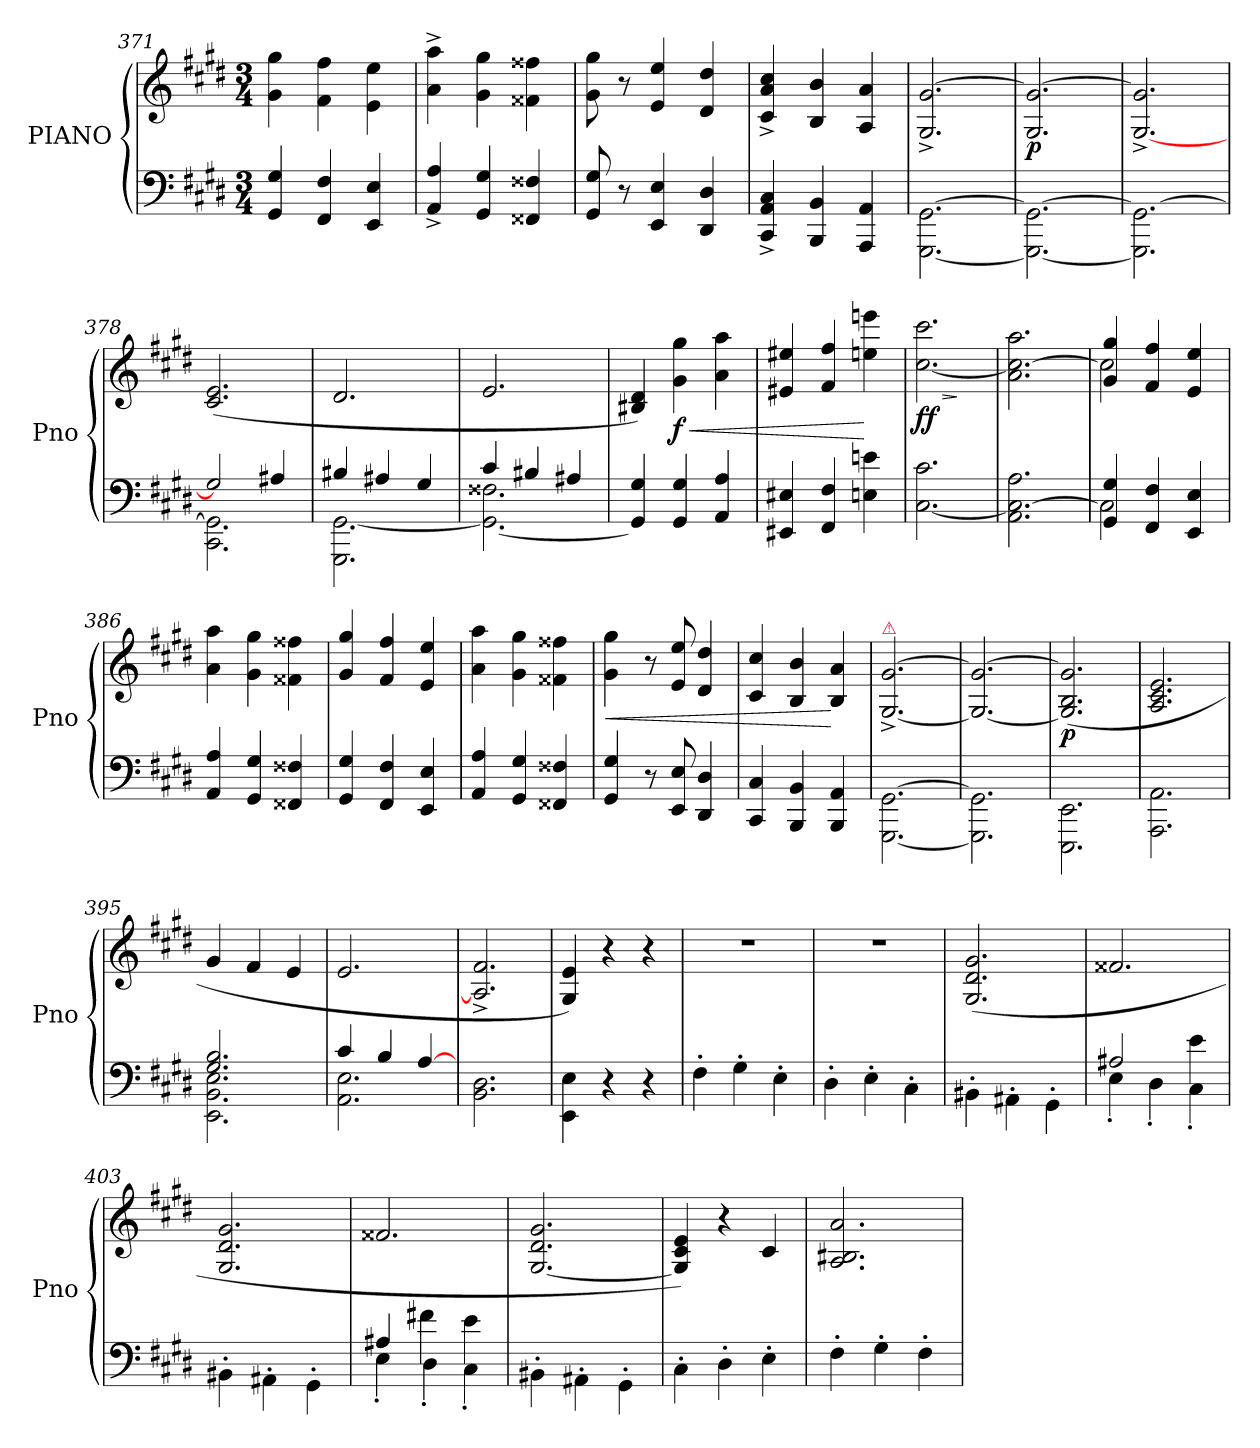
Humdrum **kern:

**kern	**kern	**dynam
*part1	*part1	*part1
*staff2	*staff1	*staff1/2
*I"PIANO	*	*
*I'Pno	*	*
*clefF4	*clefG2	*
*k[f#c#g#d#]	*k[f#c#g#d#]	*
*M3/4	*M3/4	*
=371	=371	=371
4GG# 4G#	4g# 4gg#	.
4FF# 4F#	4f# 4ff#	.
4EE 4E	4e\ 4ee\	.
=372	=372	=372
4AA^</ 4A^</	4a^> 4aa^>	.
4GG# 4G#	4g# 4gg#	.
4FF##X 4F##X	4f##X 4ff##X	.
=373	=373	=373
8GG# 8G#	8g# 8gg#	.
8r	8r	.
4EE 4E	4e 4ee	.
4DD# 4D#	4d# 4dd#	.
=374	=374	=374
4CC#^< 4AA^< 4C#^<	4c#^< 4a^< 4cc#^<	.
4BBB 4BB	4B 4b	.
4AAA 4AA	4A 4a	.
=375	=375	=375
[<2.GGG#\ [>2.GG#\	2.G#^</ [>2.g#^</	.
=376	=376	=376
!	!	!LO:DY:b
2.GGG#_\ 2.GG#_>\	2.G#/ 2.g#_/	p
=377	=377	=377
2.GGG#]\ 2.GG#_\	[<2.G#^</ 2.g#]^</	.
=378	=378	=378
*^	*	*
2G#]	2.CC# 2.GG#]	(>2.c# 2.e	.
4A#X	.	.	.
=379	=379	=379	=379
4B#X	2.GGG# [>2.GG#	2.d#	.
4A#X	.	.	.
4G#	.	.	.
=380	=380	=380	=380
4c#	2.GG#_ 2.F##X	2.e	.
4B#X	.	.	.
4A#X	.	.	.
*v	*v	*	*
=381	=381	=381
4GG#] 4G#	4B#X 4d#)	.
!	!	!LO:HP:b
!	!	!LO:DY:n=1:b
4GG# 4G#	4g# 4gg#	< f
4AA/ 4A/	4a 4aa	.
=382	=382	=382
4EE#X 4E#X	4e#X 4ee#X	.
4FF# 4F#	4f#/ 4ff#/	.
4En 4en	4een 4eeen	[
=383	=383	=383
!	!	!LO:HP:b
!	!	!LO:DY:n=1:b
[>2.C# 2.c#	[>2.cc# 2.ccc#	> ff
.	.	]
=384	=384	=384
2.AA 2.C#_ 2.A	2.a 2.cc#_ 2.aa	.
=385	=385	=385
*^	*^	*
4GG# 4G#	2C#]	4g# 4gg#	2cc#]	.
4FF# 4F#	.	4f# 4ff#	.	.
4EE 4E	4ryy	4e 4ee	4ryy	.
*v	*v	*	*	*
*	*v	*v	*
=386	=386	=386
4AA/ 4A/	4a 4aa	.
4GG# 4G#	4g# 4gg#	.
4FF##X 4F##X	4f##X 4ff##X	.
=387	=387	=387
4GG# 4G#	4g#/ 4gg#/	.
4FF# 4F#	4f#/ 4ff#/	.
4EE 4E	4e/ 4ee/	.
=388	=388	=388
4AA/ 4A/	4a 4aa	.
4GG# 4G#	4g# 4gg#	.
4FF##X 4F##X	4f##X 4ff##X	.
=389	=389	=389
!	!	!LO:HP:b
4GG# 4G#	4g# 4gg#	<
8r	8r	.
8EE 8E	8e 8ee	.
4DD# 4D#	4d# 4dd#	.
=390	=390	=390
4CC# 4C#	4c# 4cc#	.
4BBB 4BB	4B 4b	.
4BBB 4AA	4B 4a	[
=391	=391	=391
!	!LO:TX:a:color=crimson:t=⚠	!
[2.GGG#\ [2.GG#\	[<2.G#^</ [>2.g#^</	.
=392	=392	=392
2.GGG#]\ 2.GG#]\	2.G#_/ 2.g#_/	.
=393	=393	=393
!	!	!LO:DY:b
2.EEE\ 2.EE\	(>2.G#]/ 2.B/ 2.g#]/	p
=394	=394	=394
2.AAA\ 2.AA\	2.A/ 2.c#/ 2.e/	.
=395	=395	=395
*^	*	*
2.G# 2.B	2.EE 2.BB 2.E	4g#	.
.	.	4f#	.
.	.	4e	.
=396	=396	=396	=396
4c#	2.AA 2.E	2.e	.
4B	.	.	.
[<4A	.	.	.
*v	*v	*	*
=397	=397	=397
2.BB\ 2.D#\	2.A]^</ 2.f#^</	.
=398	=398	=398
4EE\ 4E\	4G#/ 4e/)	.
4r	4r	.
4r	4r	.
=399	=399	=399
4F#'>	2.r	.
4G#'>	.	.
4E'>	.	.
=400	=400	=400
4D#'>	2.r	.
4E'>	.	.
4C#'>\	.	.
=401	=401	=401
4BB#X'<\	(>2.G#/ 2.d#/ 2.g#/	.
4AA#X'<\	.	.
4GG#'<\	.	.
=402	=402	=402
*^	*	*
2A#X	4E'<	2.f##X	.
.	4D#'<	.	.
4e\	4C#'<\	.	.
*v	*v	*	*
=403	=403	=403
4BB#X'<\	2.G#/ 2.d#/ 2.g#/	.
4AA#X'<\	.	.
4GG#'<\	.	.
=404	=404	=404
*^	*	*
4A#X	4E'<	2.f##X	.
4f#X\	4D#'<	.	.
4e\	4C#'<\	.	.
*v	*v	*	*
=405	=405	=405
4BB#X'<\	[2.G#/ 2.d#/ 2.g#/	.
4AA#X'<\	.	.
4GG#'<\	.	.
=406	=406	=406
4C#'<\	4G#]/ 4c#/ 4e/)	.
4D#'<	4r	.
4E'<	4c#	.
=407	=407	=407
4F#'<\	2.A/ 2.B#X/ 2.a/	.
4G#'<\	.	.
4F#'<\	.	.
=	=	=
*-	*-	*-
